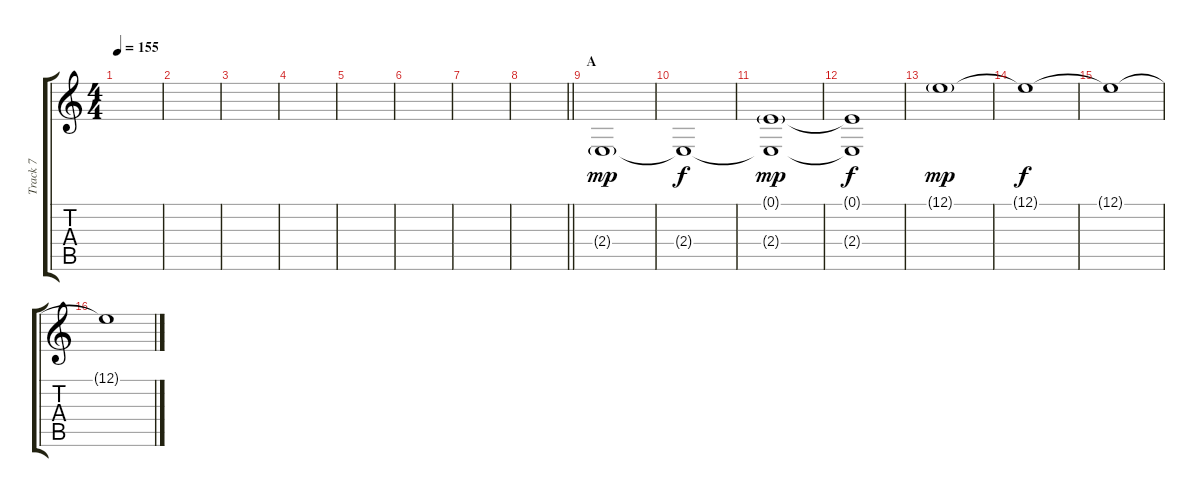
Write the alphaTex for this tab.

\track ("Track 7" "Track 7") {instrument stringensemble1}
\staff {score tabs}
\tuning (E4 B3 G3 D3 A2 E2) {hide}
\ts (4 4)
\tempo 155
\clef g2
\ks c
|
|
|
|
|
|
|
\barLineRight lightlight
|
\section ("" "A")
2.4{g}.1{dy mp} |
2.4{t}.1{dy f} |
(0.1{g} 2.4{t}).1{dy mp} |
(0.1{t} 2.4{t}).1{dy f} |
12.1{g}.1{dy mp} |
12.1{t}.1{dy f} |
12.1{t}.1 |
12.1{t}.1
